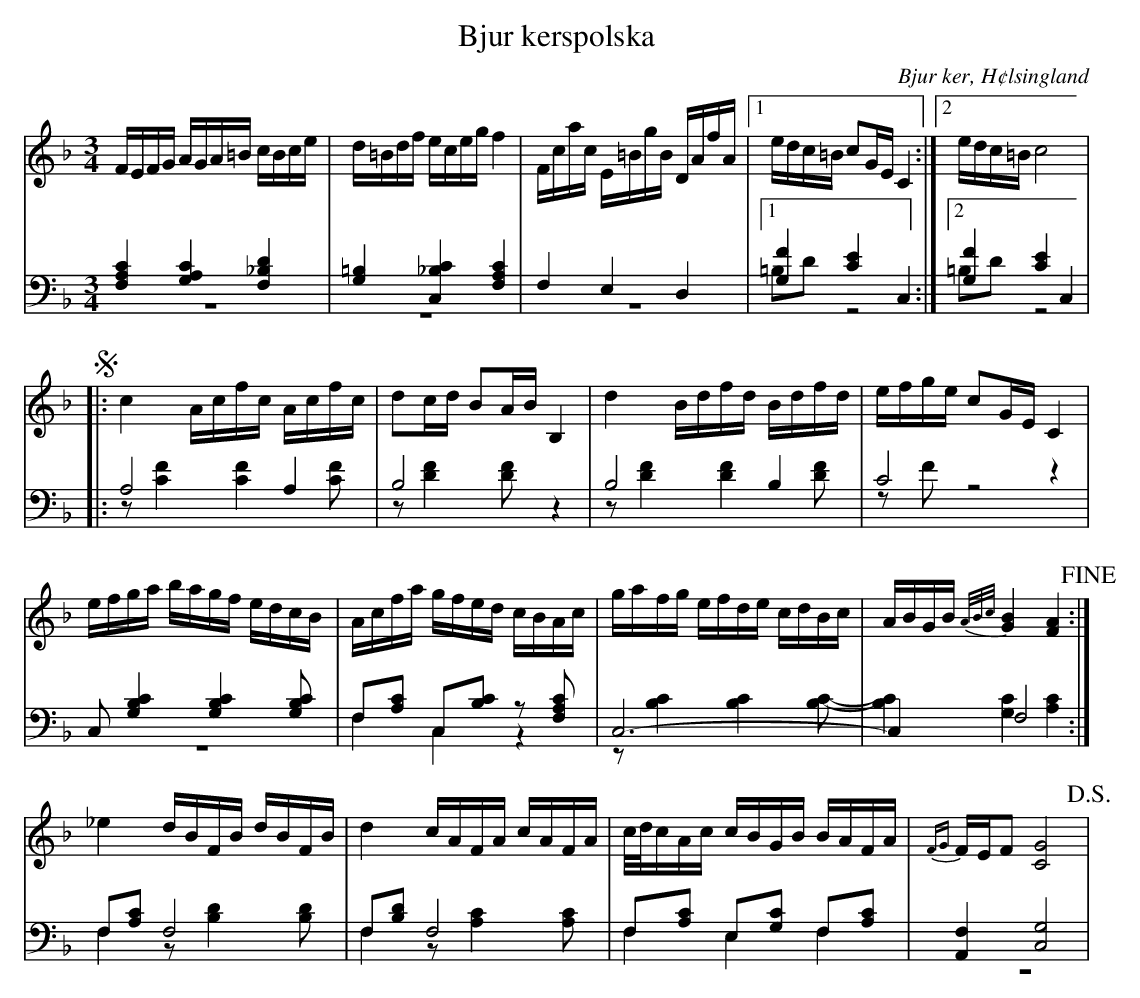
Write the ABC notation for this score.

X:1
T: Bjur kerspolska
O: Bjur ker, H¢lsingland
M: 3/4
L: 1/16
K: F
V:1
V:2
V:3 merge
V:1
FEFG AGA=B cBce|d=Bdf eceg f4|Fcac E=BgB DAfA|1 edc=B c2GE C4:|2 edc=B c8 |
!segno! |:c4 Acfc Acfc|d2cd B2AB B,4|d4 Bdfd Bdfd|efge c2GE C4|
efga bagf edcB|Acfa gfed cBAc|gafg efde cdBc|ABGB {A/B/c/}[G4B4] [F4A4] !fine!:|
_e4 dBFB dBFB|d4 cAFA cAFA|c/d/cAc cBGB BAFA|{FG}FEF2 [C8G8] !D.S.!|
V:2 clef=bass
[F,4A,4C4] [G,4A,4C4] [F,4_B,4D4]|[G,4=B,4] [C,4_B,4C4] [F,4A,4C4]|F,4 E,4 D,4|1 [G,4F4] [C4E4] C,4:|2 [G,4F4] [C4E4] C,4 |
|:A,8 A,4|B,8 z4|B,8  B,4|C8 z4|
C,2 [G,4B,4C4] [G,4B,4C4] [G,2B,2C2]|F,2[A,2C2] C,2[B,2C2] z2 [F,2A,2C2]|C,12-|C,4 F,8:|
F,2[A,2C2] F,8|F,2[B,2D2] F,8|F,2[A,2C2] E,2[G,2C2] F,2[A,2C2]|[A,,4F,4] [C,8G,8] |
V:3 clef=bass
z12|z12|z12|1 =B,2D2 z8:|2 =B,2D2 z8|
|:z2 [C4F4] [C4F4] [C2F2]|z2 [D4F4] [D2F2] z4|z2 [D4F4] [D4F4] [D2F2]|z2 F2 z8|
z12|F,4 C,4 z4|z2 [B,4C4] [B,4C4] [B,2C2]-|[B,4C4] [G,4C4] [A,4C4]:|
F,4 z2 [B,4D4] [B,2D2]|F,4 z2 [A,4C4] [A,2C2]|F,4 E,4 F,4|z12|
